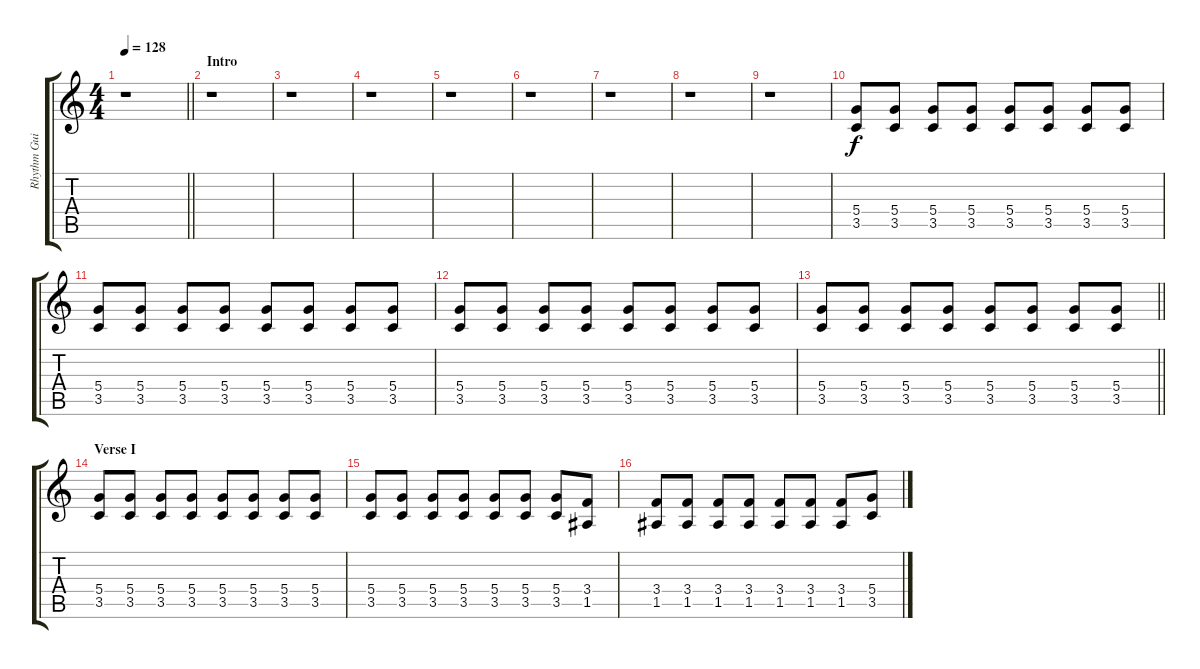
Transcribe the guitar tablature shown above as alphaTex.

\track ("Rhythm Guitar" "Rhythm Gui") {instrument electricguitarmuted}
\staff {score tabs}
\tuning (E4 B3 G3 D3 A2 E2) {hide}
\ts (4 4)
\tempo 128
\clef g2
\barLineRight lightlight
\ks c
r.1{dy f instrument electricguitarmuted} |
\section ("" "Intro")
r.1 |
r.1 |
r.1 |
r.1 |
r.1 |
r.1 |
r.1 |
r.1 |
(5.4 3.5).8 (5.4 3.5).8 (5.4 3.5).8 (5.4 3.5).8 (5.4 3.5).8 (5.4 3.5).8 (5.4 3.5).8 (5.4 3.5).8 |
(5.4 3.5).8 (5.4 3.5).8 (5.4 3.5).8 (5.4 3.5).8 (5.4 3.5).8 (5.4 3.5).8 (5.4 3.5).8 (5.4 3.5).8 |
(5.4 3.5).8 (5.4 3.5).8 (5.4 3.5).8 (5.4 3.5).8 (5.4 3.5).8 (5.4 3.5).8 (5.4 3.5).8 (5.4 3.5).8 |
\barLineRight lightlight
(5.4 3.5).8 (5.4 3.5).8 (5.4 3.5).8 (5.4 3.5).8 (5.4 3.5).8 (5.4 3.5).8 (5.4 3.5).8 (5.4 3.5).8 |
\section ("" "Verse I")
(5.4 3.5).8 (5.4 3.5).8 (5.4 3.5).8 (5.4 3.5).8 (5.4 3.5).8 (5.4 3.5).8 (5.4 3.5).8 (5.4 3.5).8 |
(5.4 3.5).8 (5.4 3.5).8 (5.4 3.5).8 (5.4 3.5).8 (5.4 3.5).8 (5.4 3.5).8 (5.4 3.5).8 (3.4 1.5).8 |
(3.4 1.5).8 (3.4 1.5).8 (3.4 1.5).8 (3.4 1.5).8 (3.4 1.5).8 (3.4 1.5).8 (3.4 1.5).8 (5.4 3.5).8
